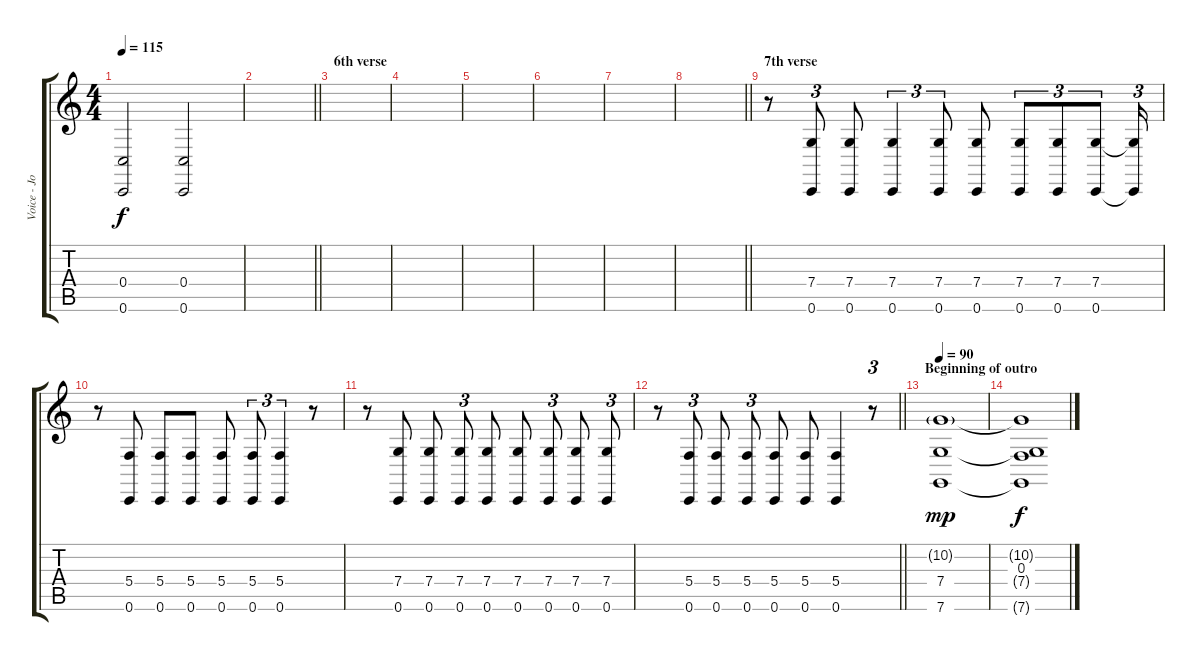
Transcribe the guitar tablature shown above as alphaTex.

\track ("Voice - Joe Duplantier" "Voice - Jo") {instrument lead2sawtooth}
\staff {score tabs}
\tuning (D4 A3 F3 C3 G2 C2) {hide}
\ts (4 4)
\tempo 115
\clef g2
\ks c
(0.4 0.6).2{dy f} (0.4 0.6).2 |
\barLineRight lightlight
|
\section ("" "6th verse")
|
|
|
|
|
\barLineRight lightlight
|
\section ("" "7th verse")
r.8 (7.4 0.6).8{tu (3 2)} (7.4 0.6).8 (7.4 0.6).4{tu (3 2)} (7.4 0.6).8{tu (3 2)} (7.4 0.6).8 (7.4 0.6).8{tu (3 2)} (7.4 0.6).8{tu (3 2)} (7.4 0.6).8{tu (3 2)} (7.4{t} 0.6{t}).16{tu (3 2)} |
r.8 (5.4 0.6).8 (5.4 0.6).8 (5.4 0.6).8 (5.4 0.6).8 (5.4 0.6).8{tu (3 2)} (5.4 0.6).4{tu (3 2)} r.8 |
r.8 (7.4 0.6).8 (7.4 0.6).8 (7.4 0.6).8{tu (3 2)} (7.4 0.6).8 (7.4 0.6).8 (7.4 0.6).8{tu (3 2)} (7.4 0.6).8 (7.4 0.6).8{tu (3 2)} |
\barLineRight lightlight
r.8 (5.4 0.6).8{tu (3 2)} (5.4 0.6).8 (5.4 0.6).8{tu (3 2)} (5.4 0.6).8 (5.4 0.6).8 (5.4 0.6).4 r.8{tu (3 2)} |
\section ("" "Beginning of outro")
\tempo 90
(10.2{g} 7.4 7.6).1{dy mp} |
(10.2{t} 0.3 7.4{t} 7.6{t}).1{dy f}
